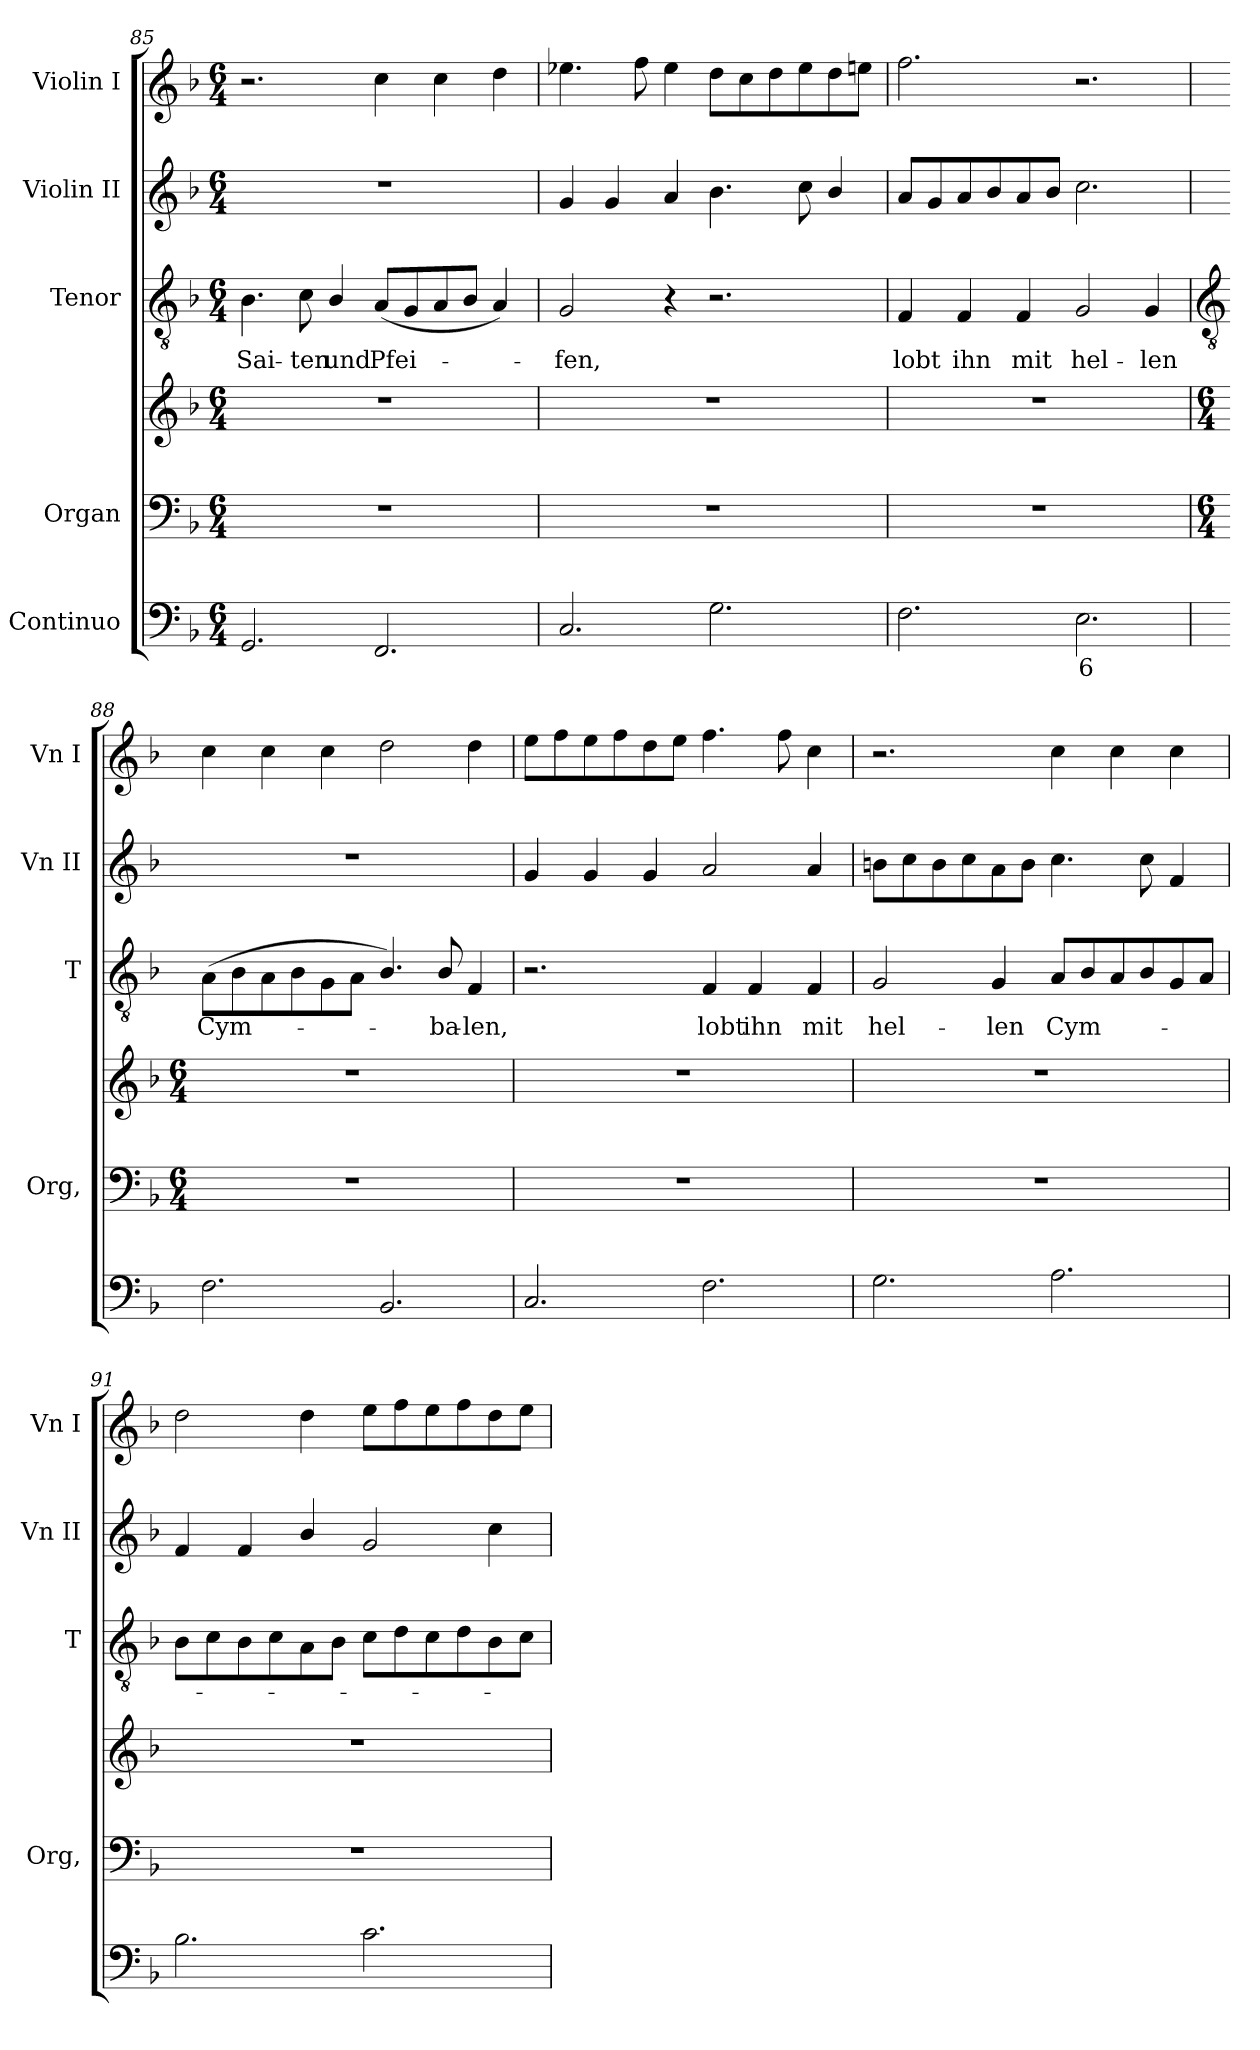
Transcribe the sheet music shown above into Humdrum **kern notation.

**kern	**text	**kern	**kern	**kern	**text	**kern	**kern
*part5	*part5	*part4	*part4	*part3	*part3	*part2	*part1
*staff6	*staff6	*staff5	*staff4	*staff3	*staff3	*staff2	*staff1
*I"Continuo	*	*I"Organ	*	*I"Tenor	*	*I"Violin II	*I"Violin I
*	*	*I'Org,	*	*I'T	*	*I'Vn II	*I'Vn I
*clefF4	*	*clefF4	*clefG2	*clefGv2	*	*clefG2	*clefG2
*k[b-]	*	*k[b-]	*k[b-]	*k[b-]	*	*k[b-]	*k[b-]
*F:	*	*F:	*F:	*F:	*	*F:	*F:
*M6/4	*	*M6/4	*M6/4	*M6/4	*	*M6/4	*M6/4
=85	=85	=85	=85	=85	=85	=85	=85
!	!	!	!	!	!LO:LY:b	!LO:N:vis=1	!
2.GG	.	1.r	1.r	4.B-	Sai-	1.r	2.r
!	!	!	!	!	!LO:LY:b	!	!
.	.	.	.	8c	-ten	.	.
!	!	!	!	!	!LO:LY:b	!	!
.	.	.	.	4B-/	und	.	.
!	!	!	!	!	!LO:LY:b	!	!
2.FF	.	.	.	(<8AL	Pfei-	.	4cc
.	.	.	.	8G	.	.	.
.	.	.	.	8A	.	.	4cc
.	.	.	.	8B-J	.	.	.
.	.	.	.	4A)	.	.	4dd
=86	=86	=86	=86	=86	=86	=86	=86
!	!	!	!	!	!LO:LY:b	!	!
2.C	.	1.r	1.r	2G/	fen,	4g	4.ee-X
.	.	.	.	.	.	4g	.
.	.	.	.	.	.	.	8ff
.	.	.	.	4r	.	4a	4ee-
2.G	.	.	.	2.r	.	4.b-\	8ddL
.	.	.	.	.	.	.	8cc
.	.	.	.	.	.	.	8dd
.	.	.	.	.	.	8cc\	8ee-
.	.	.	.	.	.	4b-/	8dd
.	.	.	.	.	.	.	8eenJ
=87	=87	=87	=87	=87	=87	=87	=87
!	!	!	!	!	!LO:LY:b	!	!
2.F	.	1.r	1.r	4F	lobt	8aL	2.ff
.	.	.	.	.	.	8g	.
!	!	!	!	!	!LO:LY:b	!	!
.	.	.	.	4F	ihn	8a/	.
.	.	.	.	.	.	8b-	.
!	!	!	!	!	!LO:LY:b	!	!
.	.	.	.	4F	mit	8a	.
.	.	.	.	.	.	8b-J	.
!	!LO:LY:b	!	!	!	!LO:LY:b	!	!
2.E	6	.	.	2G	hel-	2.cc\	2.r
!	!	!	!	!	!LO:LY:b	!	!
.	.	.	.	4G	-len	.	.
!!LO:LB:g=z
=88	=88	=88	=88	=88	=88	=88	=88
*	*	*	*	*clefGv2	*	*	*
*	*	*M6/4	*M6/4	*	*	*	*
!	!	!	!	!	!LO:LY:b	!LO:N:vis=1	!
2.F	.	1.r	1.r	(<8A/L	Cym-	1.r	4cc
.	.	.	.	8B-\	.	.	.
.	.	.	.	8A\	.	.	4cc
.	.	.	.	8B-\	.	.	.
.	.	.	.	8G\	.	.	4cc
.	.	.	.	8AJ	.	.	.
2.BB-	.	.	.	4.B-/)	.	.	2dd
!	!	!	!	!	!LO:LY:b	!	!
.	.	.	.	8B-/	ba-	.	.
!	!	!	!	!	!LO:LY:b	!	!
.	.	.	.	4F	-len,	.	4dd
=89	=89	=89	=89	=89	=89	=89	=89
2.C	.	1.r	1.r	2.r	.	4g	8eeL
.	.	.	.	.	.	.	8ff
.	.	.	.	.	.	4g	8ee
.	.	.	.	.	.	.	8ff
.	.	.	.	.	.	4g	8dd
.	.	.	.	.	.	.	8eeJ
!	!	!	!	!	!LO:LY:b	!	!
2.F	.	.	.	4F	lobt	2a	4.ff
!	!	!	!	!	!LO:LY:b	!	!
.	.	.	.	4F	ihn	.	.
.	.	.	.	.	.	.	8ff
!	!	!	!	!	!LO:LY:b	!	!
.	.	.	.	4F	mit	4a	4cc
=90	=90	=90	=90	=90	=90	=90	=90
!	!	!	!	!	!LO:LY:b	!	!
2.G	.	1.r	1.r	2G	hel-	8bn\L	2.r
.	.	.	.	.	.	8cc\	.
.	.	.	.	.	.	8b\	.
.	.	.	.	.	.	8cc\	.
!	!	!	!	!	!LO:LY:b	!	!
.	.	.	.	4G	-len	8a\	.
.	.	.	.	.	.	8b\J	.
!	!	!	!	!	!LO:LY:b	!	!
2.A	.	.	.	8AL	Cym-	4.cc\	4cc
.	.	.	.	8B-	.	.	.
.	.	.	.	8A	.	.	4cc
.	.	.	.	8B-	.	8cc\	.
.	.	.	.	8G	.	4f	4cc
.	.	.	.	8AJ	.	.	.
=91	=91	=91	=91	=91	=91	=91	=91
2.B-	.	1.r	1.r	8B-L	.	4f	2dd
.	.	.	.	8c	.	.	.
.	.	.	.	8B-	.	4f	.
.	.	.	.	8c	.	.	.
.	.	.	.	8A	.	4b-/	4dd
.	.	.	.	8B-J	.	.	.
2.c	.	.	.	8cL	.	2g	8eeL
.	.	.	.	8d	.	.	8ff
.	.	.	.	8c	.	.	8ee
.	.	.	.	8d	.	.	8ff
.	.	.	.	8B-	.	4cc	8dd
.	.	.	.	8cJ	.	.	8eeJ
=	=	=	=	=	=	=	=
*-	*-	*-	*-	*-	*-	*-	*-
